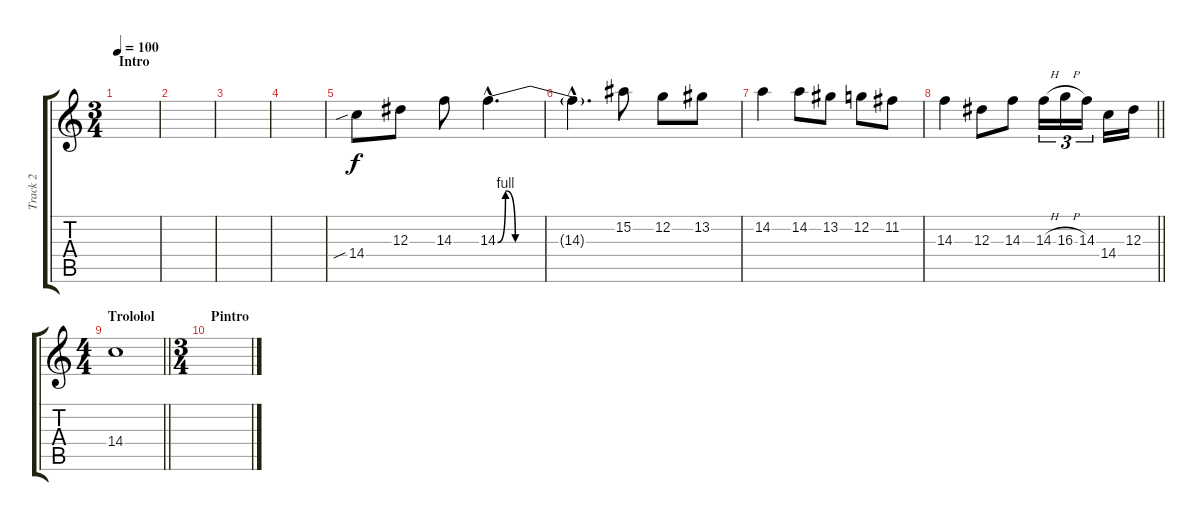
\track ("Track 2" "Track 2") {instrument electricguitarjazz}
\staff {score tabs}
\tuning (C4 G3 Eb3 Bb2 F2 C2) {hide}
\ts (3 4)
\section ("" "Intro")
\tempo 100
\clef g2
\ks c
|
|
|
|
14.4{sib}.8 12.3.8 14.3.8 14.3{be (custom 0 0 4 4 9 0 16 0 30 0 60 0) hac}.4{d} |
14.3{hac t}.4{d} 15.2.8 12.2.8 13.2.8 |
14.2.4 14.2.8 13.2.8 12.2.8 11.2.8 |
\barLineRight lightlight
14.3.4 12.3.8 14.3.8 14.3{h}.16{tu (3 2)} 16.3{h}.16{tu (3 2)} 14.3.16{tu (3 2)} 14.4.16 12.3.16 |
\ts (4 4)
\section ("" "Trololol")
\barLineRight lightlight
14.4.1 |
\ts (3 4)
\section ("" "Pintro")
